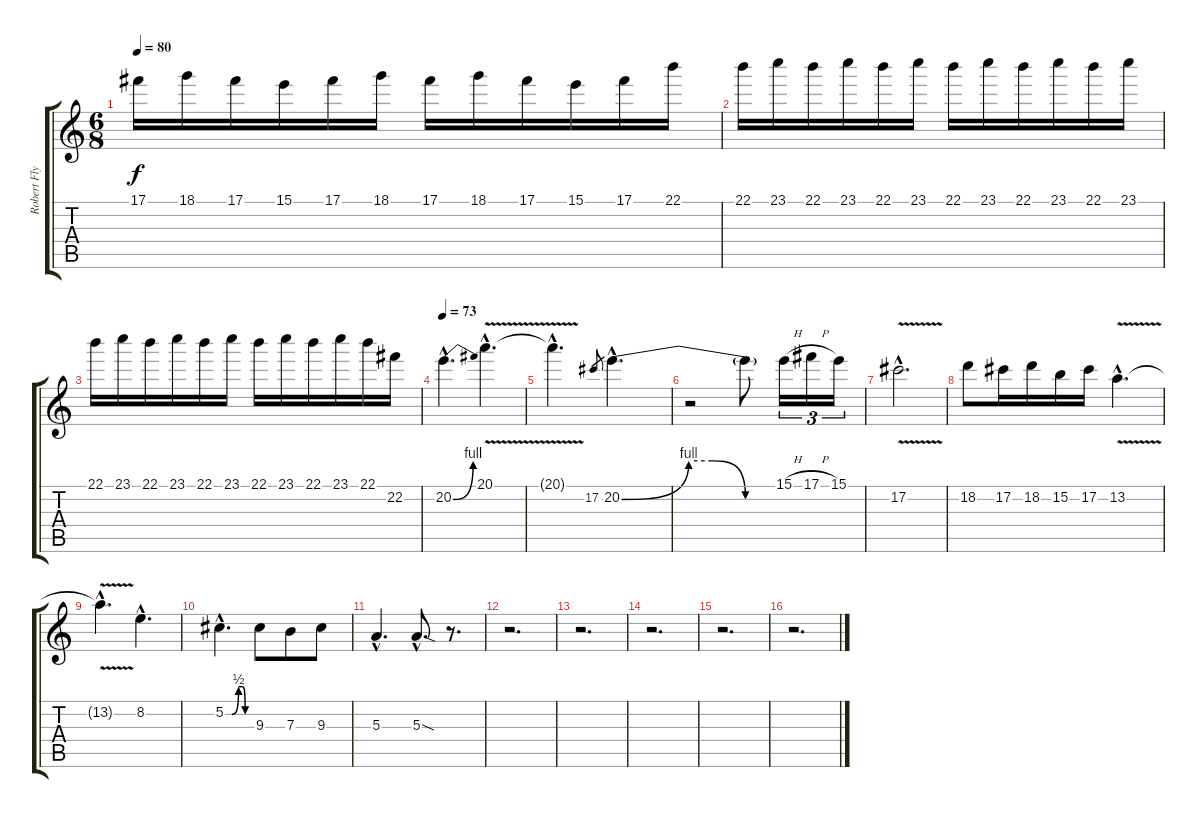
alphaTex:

\track ("Robert Flynn" "Robert Fly") {instrument distortionguitar}
\staff {score tabs}
\tuning (Db4 Ab3 E3 B2 Gb2 Db2) {hide}
\ts (6 8)
\tempo 80
\clef g2
\ks c
17.1.16{dy f} 18.1.16 17.1.16 15.1.16 17.1.16 18.1.16 17.1.16 18.1.16 17.1.16 15.1.16 17.1.16 22.1.16 |
22.1.16 23.1.16 22.1.16 23.1.16 22.1.16 23.1.16 22.1.16 23.1.16 22.1.16 23.1.16 22.1.16 23.1.16 |
22.1.16 23.1.16 22.1.16 23.1.16 22.1.16 23.1.16 22.1.16 23.1.16 22.1.16 23.1.16 22.1.16 22.2.16 |
\tempo 73
20.2{be (bend 0 0 60 4) hac}.4{d} 20.1{v hac}.4{d} |
20.1{hac t}.4{d} 17.2.8{gr} 20.2{be (custom 0 0 26 4 35 4 48 0 60 0) hac}.4{d} |
r.2 20.2{t}.8 15.1{h}.16{tu (3 2)} 17.1{h}.16{tu (3 2)} 15.1.16{tu (3 2)} |
17.2{v hac}.2{d} |
18.2.8 17.2.16 18.2.16 15.2.16 17.2.16 13.2{v hac}.4{d} |
13.2{hac t}.4{d} 8.2{hac}.4{d} |
5.2{be (custom 0 0 15 0 30 2 39 2 45 0 60 0) hac}.4{d} 9.3.8 7.3.8 9.3.8 |
5.3{hac}.4{d} 5.3{sod hac}.8{d} r.8{d} |
r.2{d} |
r.2{d} |
r.2{d} |
r.2{d} |
r.2{d}
